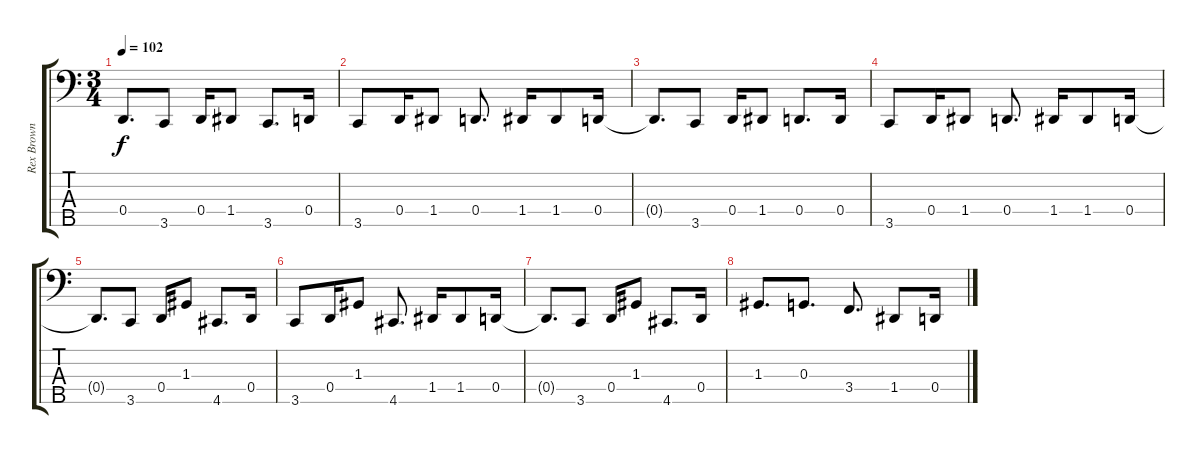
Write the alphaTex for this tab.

\track ("Rex Brown" "Rex Brown") {instrument fretlessbass}
\staff {score tabs}
\tuning (F2 C2 G1 D1 A0) {hide}
\ts (3 4)
\tempo 102
\clef f4
\ks c
0.4.8{d dy f} 3.5.8 0.4.16 1.4.8 3.5.8{d} 0.4.16 |
3.5.8 0.4.16 1.4.8 0.4.8{d} 1.4.16 1.4.8 0.4.16 |
0.4{t}.8{d} 3.5.8 0.4.16 1.4.8 0.4.8{d} 0.4.16 |
3.5.8 0.4.16 1.4.8 0.4.8{d} 1.4.16 1.4.8 0.4.16 |
0.4{t}.8{d} 3.5.8 0.4.16 1.3.8 4.5.8{d} 0.4.16 |
3.5.8 0.4.16 1.3.8 4.5.8{d} 1.4.16 1.4.8 0.4.16 |
0.4{t}.8{d} 3.5.8 0.4.16 1.3.8 4.5.8{d} 0.4.16 |
1.3.8{d} 0.3.8{d} 3.4.8{d} 1.4.8 0.4.16
